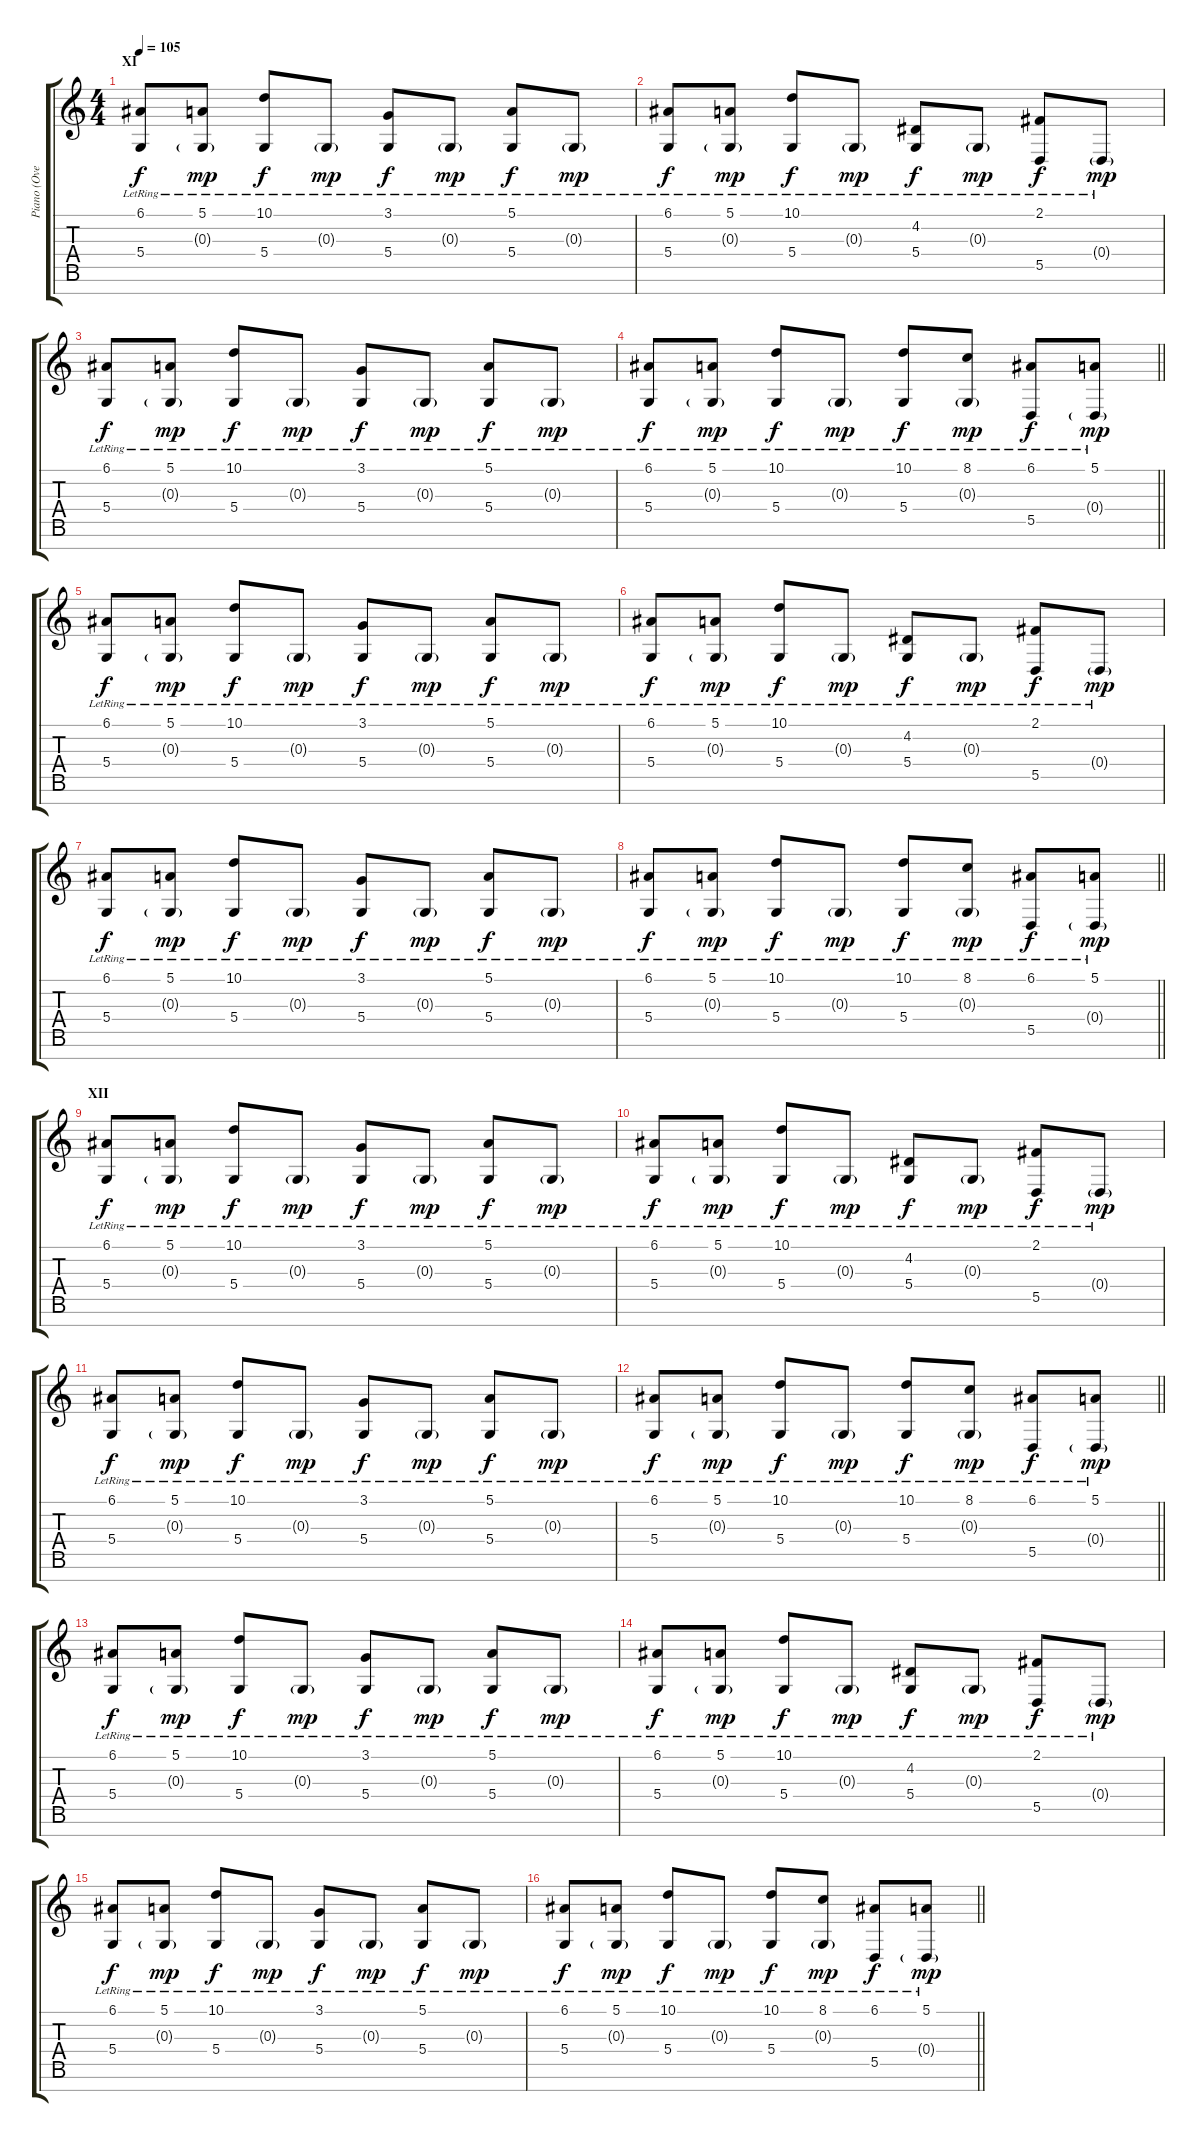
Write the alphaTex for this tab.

\track ("Piano (Overdub)" "Piano (Ove") {instrument electricgrandpiano}
\staff {score tabs}
\tuning (E4 B3 G3 D3 A2 E2 B1) {hide}
\ts (4 4)
\section ("" "XI")
\tempo 105
\clef g2
\ks c
(6.1{lr} 5.4{lr}).8{dy f} (5.1{lr} 0.3{g lr}).8{dy mp} (10.1{lr} 5.4{lr}).8{dy f} 0.3{g lr}.8{dy mp} (3.1{lr} 5.4{lr}).8{dy f} 0.3{g lr}.8{dy mp} (5.1{lr} 5.4{lr}).8{dy f} 0.3{g lr}.8{dy mp} |
(6.1{lr} 5.4{lr}).8{dy f} (5.1{lr} 0.3{g lr}).8{dy mp} (10.1{lr} 5.4{lr}).8{dy f} 0.3{g lr}.8{dy mp} (4.2{lr} 5.4{lr}).8{dy f} 0.3{g lr}.8{dy mp} (2.1{lr} 5.5{lr}).8{dy f} 0.4{g lr}.8{dy mp} |
(6.1{lr} 5.4{lr}).8{dy f} (5.1{lr} 0.3{g lr}).8{dy mp} (10.1{lr} 5.4{lr}).8{dy f} 0.3{g lr}.8{dy mp} (3.1{lr} 5.4{lr}).8{dy f} 0.3{g lr}.8{dy mp} (5.1{lr} 5.4{lr}).8{dy f} 0.3{g lr}.8{dy mp} |
\barLineRight lightlight
(6.1{lr} 5.4{lr}).8{dy f} (5.1{lr} 0.3{g lr}).8{dy mp} (10.1{lr} 5.4{lr}).8{dy f} 0.3{g lr}.8{dy mp} (10.1{lr} 5.4{lr}).8{dy f} (8.1{lr} 0.3{g lr}).8{dy mp} (6.1{lr} 5.5{lr}).8{dy f} (5.1{lr} 0.4{g lr}).8{dy mp} |
(6.1{lr} 5.4{lr}).8{dy f} (5.1{lr} 0.3{g lr}).8{dy mp} (10.1{lr} 5.4{lr}).8{dy f} 0.3{g lr}.8{dy mp} (3.1{lr} 5.4{lr}).8{dy f} 0.3{g lr}.8{dy mp} (5.1{lr} 5.4{lr}).8{dy f} 0.3{g lr}.8{dy mp} |
(6.1{lr} 5.4{lr}).8{dy f} (5.1{lr} 0.3{g lr}).8{dy mp} (10.1{lr} 5.4{lr}).8{dy f} 0.3{g lr}.8{dy mp} (4.2{lr} 5.4{lr}).8{dy f} 0.3{g lr}.8{dy mp} (2.1{lr} 5.5{lr}).8{dy f} 0.4{g lr}.8{dy mp} |
(6.1{lr} 5.4{lr}).8{dy f} (5.1{lr} 0.3{g lr}).8{dy mp} (10.1{lr} 5.4{lr}).8{dy f} 0.3{g lr}.8{dy mp} (3.1{lr} 5.4{lr}).8{dy f} 0.3{g lr}.8{dy mp} (5.1{lr} 5.4{lr}).8{dy f} 0.3{g lr}.8{dy mp} |
\barLineRight lightlight
(6.1{lr} 5.4{lr}).8{dy f} (5.1{lr} 0.3{g lr}).8{dy mp} (10.1{lr} 5.4{lr}).8{dy f} 0.3{g lr}.8{dy mp} (10.1{lr} 5.4{lr}).8{dy f} (8.1{lr} 0.3{g lr}).8{dy mp} (6.1{lr} 5.5{lr}).8{dy f} (5.1{lr} 0.4{g lr}).8{dy mp} |
\section ("" "XII")
(6.1{lr} 5.4{lr}).8{dy f} (5.1{lr} 0.3{g lr}).8{dy mp} (10.1{lr} 5.4{lr}).8{dy f} 0.3{g lr}.8{dy mp} (3.1{lr} 5.4{lr}).8{dy f} 0.3{g lr}.8{dy mp} (5.1{lr} 5.4{lr}).8{dy f} 0.3{g lr}.8{dy mp} |
(6.1{lr} 5.4{lr}).8{dy f} (5.1{lr} 0.3{g lr}).8{dy mp} (10.1{lr} 5.4{lr}).8{dy f} 0.3{g lr}.8{dy mp} (4.2{lr} 5.4{lr}).8{dy f} 0.3{g lr}.8{dy mp} (2.1{lr} 5.5{lr}).8{dy f} 0.4{g lr}.8{dy mp} |
(6.1{lr} 5.4{lr}).8{dy f} (5.1{lr} 0.3{g lr}).8{dy mp} (10.1{lr} 5.4{lr}).8{dy f} 0.3{g lr}.8{dy mp} (3.1{lr} 5.4{lr}).8{dy f} 0.3{g lr}.8{dy mp} (5.1{lr} 5.4{lr}).8{dy f} 0.3{g lr}.8{dy mp} |
\barLineRight lightlight
(6.1{lr} 5.4{lr}).8{dy f} (5.1{lr} 0.3{g lr}).8{dy mp} (10.1{lr} 5.4{lr}).8{dy f} 0.3{g lr}.8{dy mp} (10.1{lr} 5.4{lr}).8{dy f} (8.1{lr} 0.3{g lr}).8{dy mp} (6.1{lr} 5.5{lr}).8{dy f} (5.1{lr} 0.4{g lr}).8{dy mp} |
(6.1{lr} 5.4{lr}).8{dy f} (5.1{lr} 0.3{g lr}).8{dy mp} (10.1{lr} 5.4{lr}).8{dy f} 0.3{g lr}.8{dy mp} (3.1{lr} 5.4{lr}).8{dy f} 0.3{g lr}.8{dy mp} (5.1{lr} 5.4{lr}).8{dy f} 0.3{g lr}.8{dy mp} |
(6.1{lr} 5.4{lr}).8{dy f} (5.1{lr} 0.3{g lr}).8{dy mp} (10.1{lr} 5.4{lr}).8{dy f} 0.3{g lr}.8{dy mp} (4.2{lr} 5.4{lr}).8{dy f} 0.3{g lr}.8{dy mp} (2.1{lr} 5.5{lr}).8{dy f} 0.4{g lr}.8{dy mp} |
(6.1{lr} 5.4{lr}).8{dy f} (5.1{lr} 0.3{g lr}).8{dy mp} (10.1{lr} 5.4{lr}).8{dy f} 0.3{g lr}.8{dy mp} (3.1{lr} 5.4{lr}).8{dy f} 0.3{g lr}.8{dy mp} (5.1{lr} 5.4{lr}).8{dy f} 0.3{g lr}.8{dy mp} |
\barLineRight lightlight
(6.1{lr} 5.4{lr}).8{dy f} (5.1{lr} 0.3{g lr}).8{dy mp} (10.1{lr} 5.4{lr}).8{dy f} 0.3{g lr}.8{dy mp} (10.1{lr} 5.4{lr}).8{dy f} (8.1{lr} 0.3{g lr}).8{dy mp} (6.1{lr} 5.5{lr}).8{dy f} (5.1{lr} 0.4{g lr}).8{dy mp}
